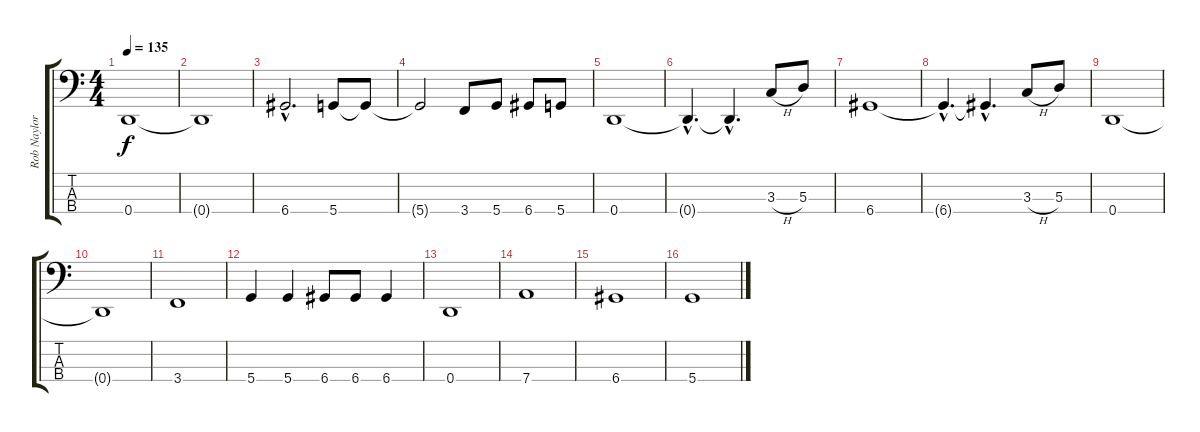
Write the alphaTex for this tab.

\track ("Rob Naylor" "Rob Naylor") {instrument electricbasspick}
\staff {score tabs}
\tuning (G2 D2 A1 D1) {hide}
\ts (4 4)
\tempo 135
\clef f4
\ks c
0.4.1{dy f} |
0.4{t}.1 |
6.4{hac}.2{d} 5.4.8 5.4{t}.8 |
5.4{t}.2 3.4.8 5.4.8 6.4.8 5.4.8 |
0.4.1 |
0.4{hac t}.4{d} 0.4{hac t}.4{d} 3.3{h}.8 5.3.8 |
6.4.1 |
6.4{hac t}.4{d} 6.4{hac t}.4{d} 3.3{h}.8 5.3.8 |
0.4.1 |
0.4{t}.1 |
3.4.1 |
5.4.4 5.4.4 6.4.8 6.4.8 6.4.4 |
0.4.1 |
7.4.1 |
6.4.1 |
5.4.1
